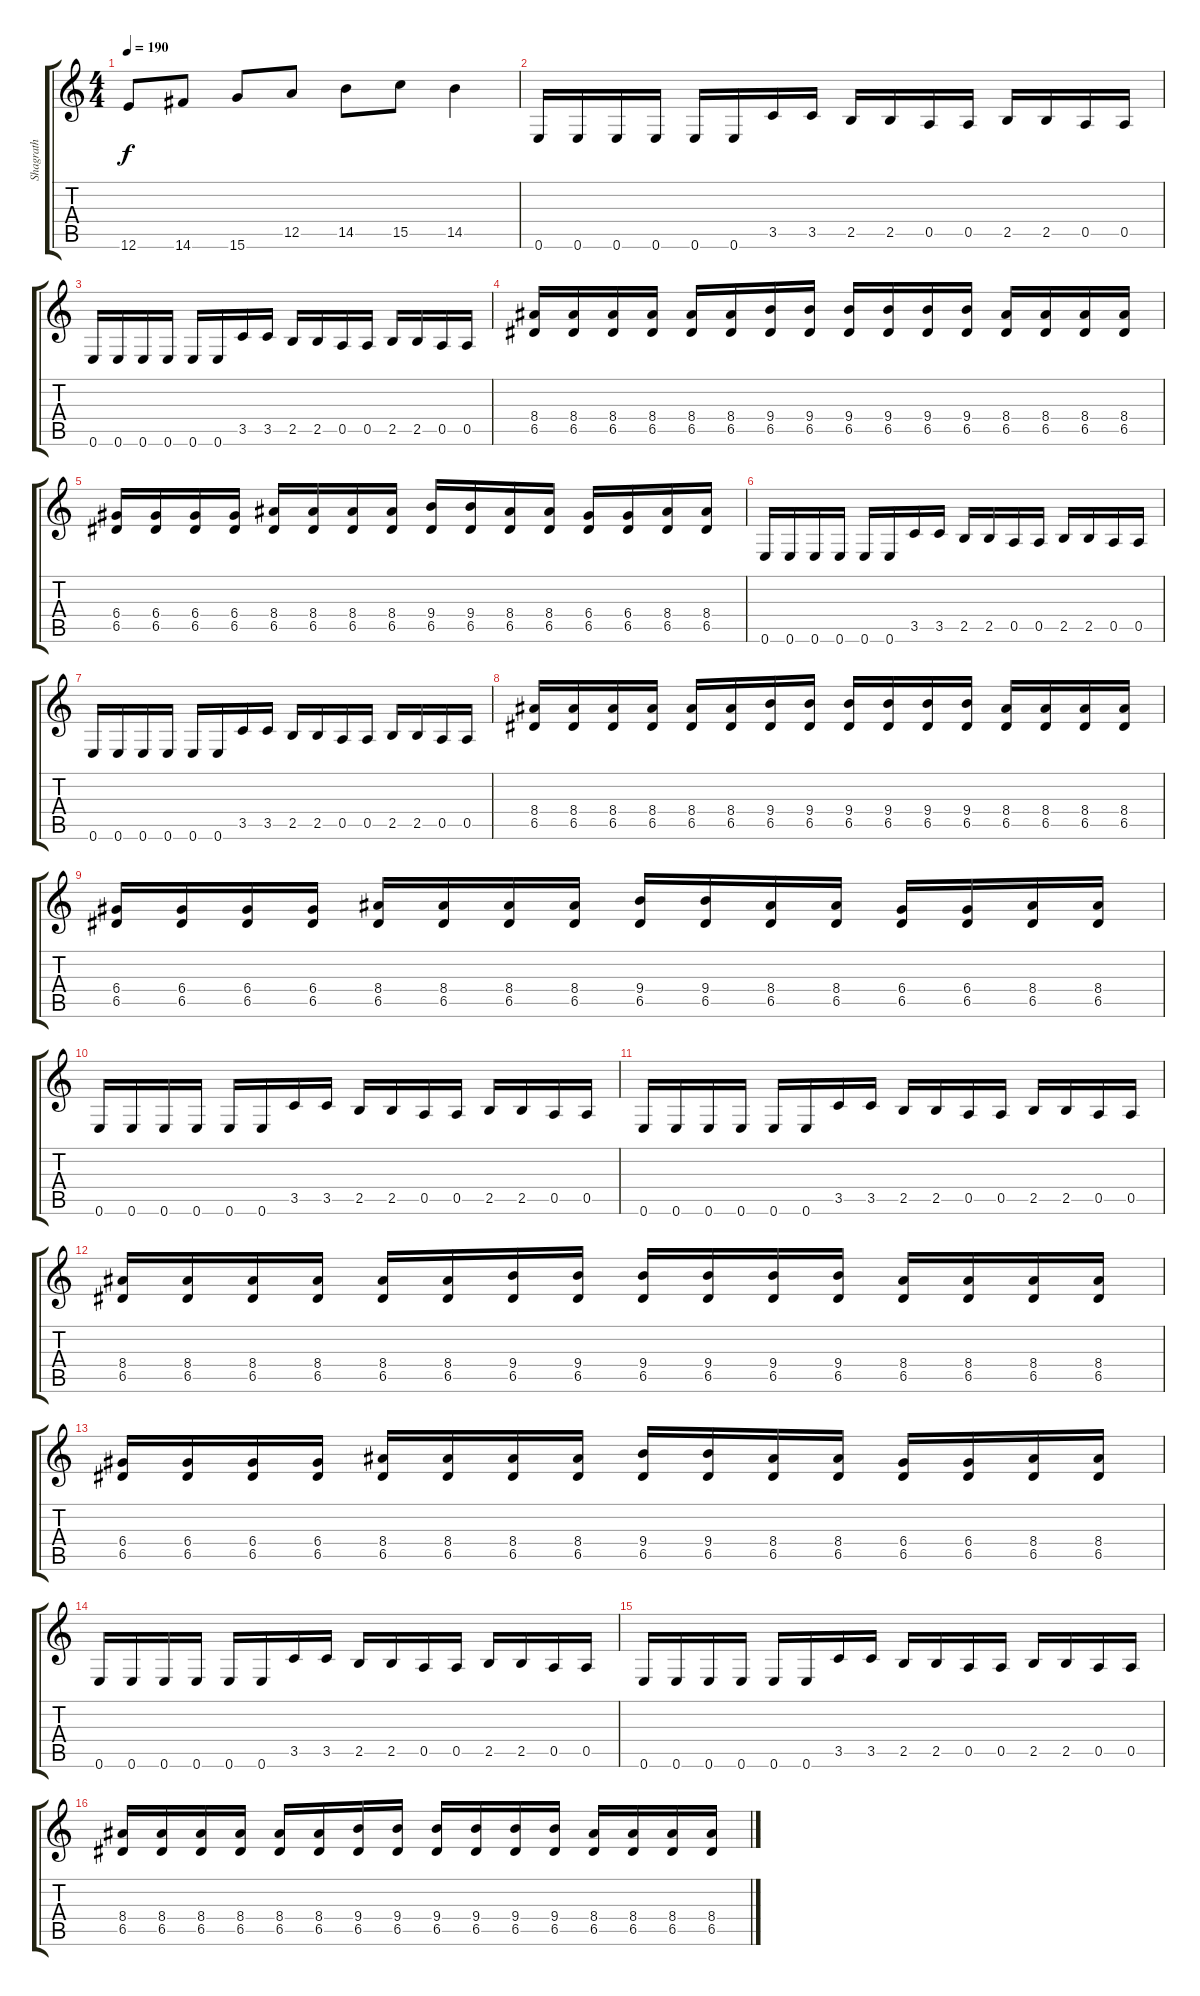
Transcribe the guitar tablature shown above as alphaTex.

\track ("Shagrath" "Shagrath") {instrument distortionguitar}
\staff {score tabs}
\tuning (E4 B3 G3 D3 A2 E2) {hide}
\ts (4 4)
\tempo 190
\clef g2
\ks c
12.6.8{dy f} 14.6.8 15.6.8 12.5.8 14.5.8 15.5.8 14.5.4 |
0.6.16 0.6.16 0.6.16 0.6.16 0.6.16 0.6.16 3.5.16 3.5.16 2.5.16 2.5.16 0.5.16 0.5.16 2.5.16 2.5.16 0.5.16 0.5.16 |
0.6.16 0.6.16 0.6.16 0.6.16 0.6.16 0.6.16 3.5.16 3.5.16 2.5.16 2.5.16 0.5.16 0.5.16 2.5.16 2.5.16 0.5.16 0.5.16 |
(8.4 6.5).16 (8.4 6.5).16 (8.4 6.5).16 (8.4 6.5).16 (8.4 6.5).16 (8.4 6.5).16 (9.4 6.5).16 (9.4 6.5).16 (9.4 6.5).16 (9.4 6.5).16 (9.4 6.5).16 (9.4 6.5).16 (8.4 6.5).16 (8.4 6.5).16 (8.4 6.5).16 (8.4 6.5).16 |
(6.4 6.5).16 (6.4 6.5).16 (6.4 6.5).16 (6.4 6.5).16 (8.4 6.5).16 (8.4 6.5).16 (8.4 6.5).16 (8.4 6.5).16 (9.4 6.5).16 (9.4 6.5).16 (8.4 6.5).16 (8.4 6.5).16 (6.4 6.5).16 (6.4 6.5).16 (8.4 6.5).16 (8.4 6.5).16 |
0.6.16 0.6.16 0.6.16 0.6.16 0.6.16 0.6.16 3.5.16 3.5.16 2.5.16 2.5.16 0.5.16 0.5.16 2.5.16 2.5.16 0.5.16 0.5.16 |
0.6.16 0.6.16 0.6.16 0.6.16 0.6.16 0.6.16 3.5.16 3.5.16 2.5.16 2.5.16 0.5.16 0.5.16 2.5.16 2.5.16 0.5.16 0.5.16 |
(8.4 6.5).16 (8.4 6.5).16 (8.4 6.5).16 (8.4 6.5).16 (8.4 6.5).16 (8.4 6.5).16 (9.4 6.5).16 (9.4 6.5).16 (9.4 6.5).16 (9.4 6.5).16 (9.4 6.5).16 (9.4 6.5).16 (8.4 6.5).16 (8.4 6.5).16 (8.4 6.5).16 (8.4 6.5).16 |
(6.4 6.5).16 (6.4 6.5).16 (6.4 6.5).16 (6.4 6.5).16 (8.4 6.5).16 (8.4 6.5).16 (8.4 6.5).16 (8.4 6.5).16 (9.4 6.5).16 (9.4 6.5).16 (8.4 6.5).16 (8.4 6.5).16 (6.4 6.5).16 (6.4 6.5).16 (8.4 6.5).16 (8.4 6.5).16 |
0.6.16 0.6.16 0.6.16 0.6.16 0.6.16 0.6.16 3.5.16 3.5.16 2.5.16 2.5.16 0.5.16 0.5.16 2.5.16 2.5.16 0.5.16 0.5.16 |
0.6.16 0.6.16 0.6.16 0.6.16 0.6.16 0.6.16 3.5.16 3.5.16 2.5.16 2.5.16 0.5.16 0.5.16 2.5.16 2.5.16 0.5.16 0.5.16 |
(8.4 6.5).16 (8.4 6.5).16 (8.4 6.5).16 (8.4 6.5).16 (8.4 6.5).16 (8.4 6.5).16 (9.4 6.5).16 (9.4 6.5).16 (9.4 6.5).16 (9.4 6.5).16 (9.4 6.5).16 (9.4 6.5).16 (8.4 6.5).16 (8.4 6.5).16 (8.4 6.5).16 (8.4 6.5).16 |
(6.4 6.5).16 (6.4 6.5).16 (6.4 6.5).16 (6.4 6.5).16 (8.4 6.5).16 (8.4 6.5).16 (8.4 6.5).16 (8.4 6.5).16 (9.4 6.5).16 (9.4 6.5).16 (8.4 6.5).16 (8.4 6.5).16 (6.4 6.5).16 (6.4 6.5).16 (8.4 6.5).16 (8.4 6.5).16 |
0.6.16 0.6.16 0.6.16 0.6.16 0.6.16 0.6.16 3.5.16 3.5.16 2.5.16 2.5.16 0.5.16 0.5.16 2.5.16 2.5.16 0.5.16 0.5.16 |
0.6.16 0.6.16 0.6.16 0.6.16 0.6.16 0.6.16 3.5.16 3.5.16 2.5.16 2.5.16 0.5.16 0.5.16 2.5.16 2.5.16 0.5.16 0.5.16 |
(8.4 6.5).16 (8.4 6.5).16 (8.4 6.5).16 (8.4 6.5).16 (8.4 6.5).16 (8.4 6.5).16 (9.4 6.5).16 (9.4 6.5).16 (9.4 6.5).16 (9.4 6.5).16 (9.4 6.5).16 (9.4 6.5).16 (8.4 6.5).16 (8.4 6.5).16 (8.4 6.5).16 (8.4 6.5).16
